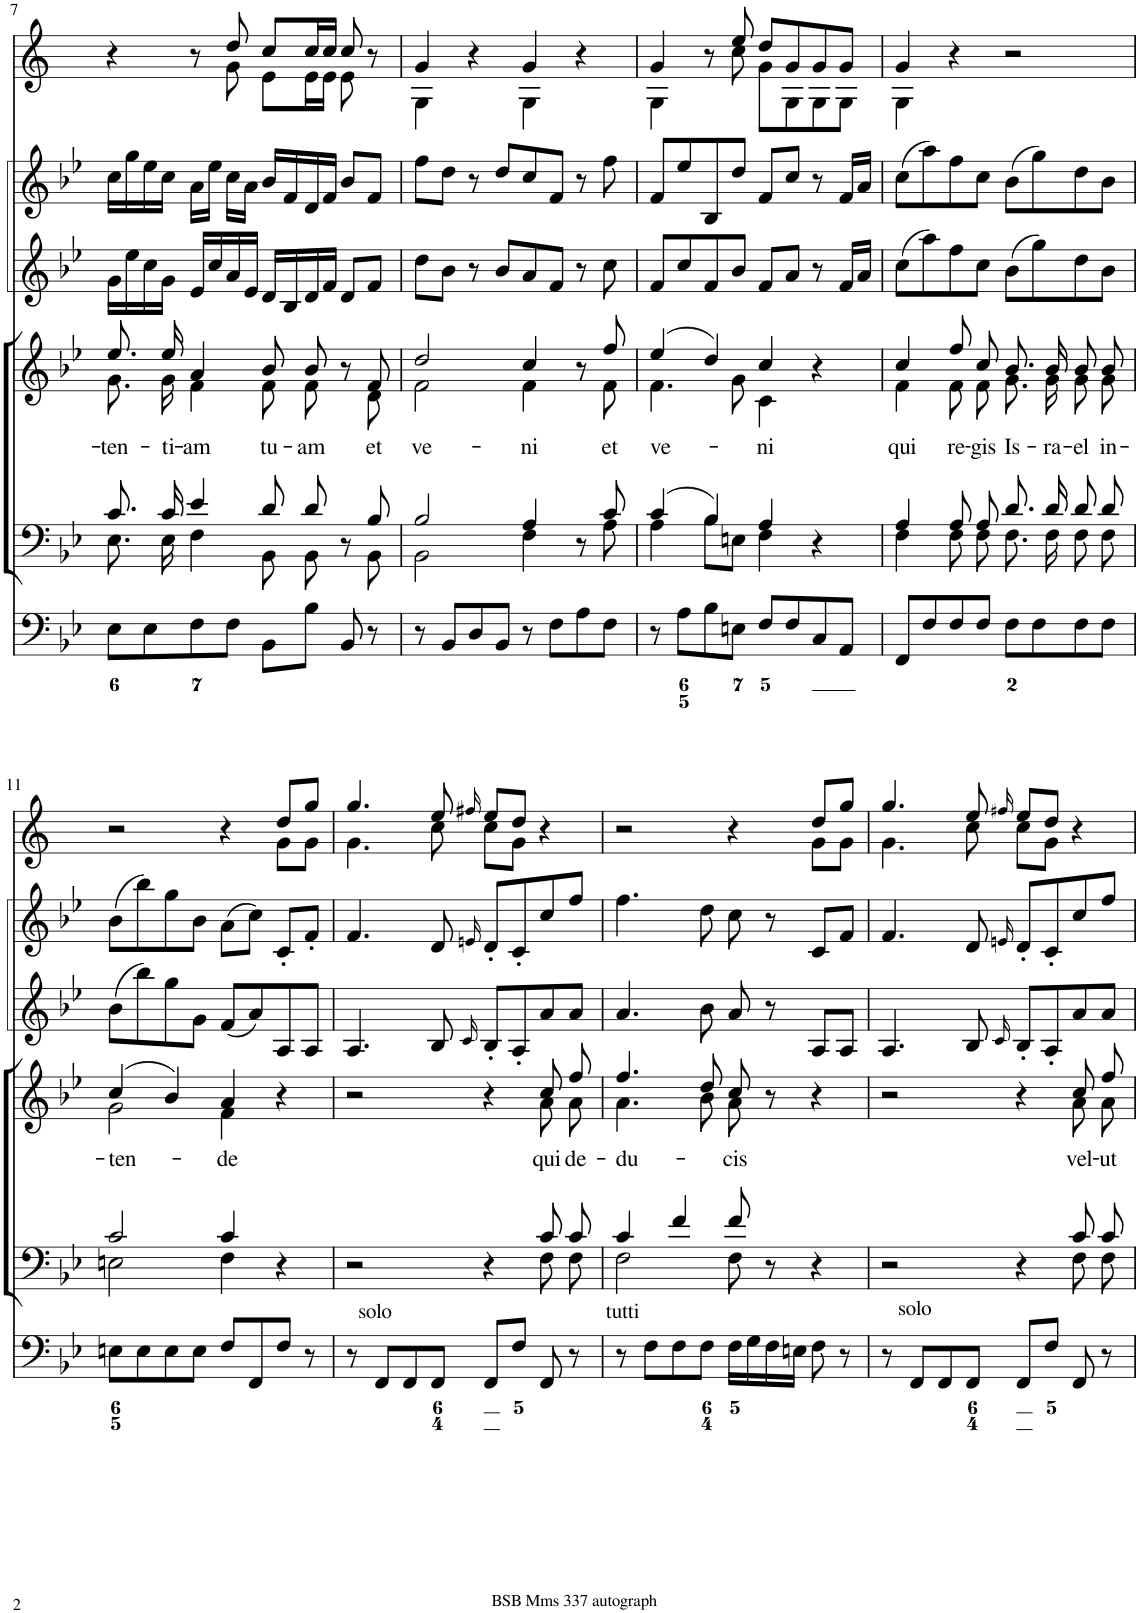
**kern	**kern	**kern	**text	**kern	**kern	**kern
*part6	*part5	*part4	*part4	*part3	*part2	*part1
*staff6	*staff5	*staff4	*staff4	*staff3	*staff2	*staff1
*I"Organ	*I"Voice	*I"Voice	*	*I"Violino 2	*I"Violino 1	*I"Clarini in B[b]
*	*	*	*	*I'Vln	*I'Vln	*
!!LO:PB:g=z
*clefF4	*clefF4	*clefG2	*	*clefG2	*clefG2	*clefG2
*	*	*	*	*	*	*Trd1c2
*k[b-e-]	*k[b-e-]	*k[b-e-]	*	*k[b-e-]	*k[b-e-]	*k[]
*M4/4	*M4/4	*M4/4	*	*M4/4	*M4/4	*M4/4
*met(c)	*met(c)	*met(c)	*	*met(c)	*met(c)	*met(c)
=7	=7	=7	=7	=7	=7	=7
*	*^	*	*	*	*	*
!	!	!	!	!LO:LY:b	!	!	!
*	*	*	*^	*	*	*	*^
8E-\L	8.c/	8.E-\	8.ee-/L	8.g\L	-ten-	16g\LL	16cc\LL	4r	4.ryy
.	.	.	.	.	.	16ee-\	16gg\	.	.
8E-\	.	.	.	.	.	16cc\	16ee-\	.	.
!	!	!	!	!	!LO:LY:b	!	!	!	!
.	16c/	16E-\	16ee-/Jk	16g\Jk	-ti-	16g\JJ	16cc\JJ	.	.
!	!	!	!	!	!LO:LY:b	!	!	!	!
8F\	4e-/	4F\	4a/	4f\	-am	16e-/LL	16a\LL	8r	.
.	.	.	.	.	.	16cc/	16ee-\JJ	.	.
8F\J	.	.	.	.	.	16a/	16cc\LL	8dd/	8g\
.	.	.	.	.	.	16e-/JJ	16a\JJ	.	.
!	!	!	!	!	!LO:LY:b	!	!	!	!
8BB-\L	8d/	8BB-\	8b-/L	8f\L	tu-	16d/LL	16b-/LL	8cc/L	8e\L
.	.	.	.	.	.	16B-/	16f/	.	.
!	!	!	!	!	!LO:LY:b	!	!	!	!
8B-\J	8d/	8BB-\	8b-/J	8f\J	-am	16d/	16d/	16cc/L	16e\L
.	.	.	.	.	.	16f/JJ	16f/JJ	16cc/JJ	16e\JJ
8BB-/	8r	8ryy	8r	8ryy	.	8d/L	8b-/L	8cc/	8e\
!	!	!	!	!	!LO:LY:b	!	!	!	!
8r	8B-/	8BB-\	8f/	8d\J	et	8f/J	8f/J	8r	8ryy
=8	=8	=8	=8	=8	=8	=8	=8	=8	=8
!	!	!	!	!	!LO:LY:b	!	!	!	!
8r	2B-/	2BB-\	2dd/	2f\	ve-	8dd\L	8ff\L	4g/	4G\
8BB-/L	.	.	.	.	.	8b-\J	8dd\J	.	.
8D/	.	.	.	.	.	8r	8r	4r	4ryy
8BB-/J	.	.	.	.	.	8b-/L	8dd/L	.	.
!	!	!	!	!	!LO:LY:b	!	!	!	!
8r	4A/	4F\	4cc/	4f\	-ni	8a/	8cc/	4g/	4G\
8F\L	.	.	.	.	.	8f/J	8f/J	.	.
8A\	8r	8ryy	8r	8ryy	.	8r	8r	4r	4ryy
!	!	!	!	!	!LO:LY:b	!	!	!	!
8F\J	8c/	8A\	8ff/	8f\	et	8cc\	8ff\	.	.
=9	=9	=9	=9	=9	=9	=9	=9	=9	=9
!	!	!	!	!	!LO:LY:b	!	!	!	!
8r	(4c/	4A\	(4ee-/	4.f\	ve-	8f/L	8f/L	4g/	4G\
8A\L	.	.	.	.	.	8cc/	8ee-/	.	.
8B-\	4B-/)	8B-\L	4dd/)	.	.	8f/	8B-/	8r	8ryy
8En\J	.	8En\J	.	8g\	.	8b-/J	8dd/J	8ee/	8cc\
!	!	!	!	!	!LO:LY:b	!	!	!	!
8F/L	4A/	4F\	4cc/	4c\	-ni	8f/L	8f/L	8dd/L	8g\L
8F/	.	.	.	.	.	8a/J	8cc/J	8g/	8G\
8C/	4r	4ryy	4r	4ryy	.	8r	8r	8g/	8G\
8AA/J	.	.	.	.	.	16f/LL	16f/LL	8g/J	8G\J
.	.	.	.	.	.	16a/JJ	16a/JJ	.	.
=10	=10	=10	=10	=10	=10	=10	=10	=10	=10
!	!	!	!	!	!LO:LY:b	!	!	!	!
8FF/L	4A/	4F\	4cc/	4f\	qui	(8cc\L	(8cc\L	4g/	4G\
8F/	.	.	.	.	.	8aa\)	8aa\)	.	.
!	!	!	!	!	!LO:LY:b	!	!	!	!
8F/	8A/	8F\	8ff/L	8f\L	re-	8ff\	8ff\	4r	2.ryy
!	!	!	!	!	!LO:LY:b	!	!	!	!
8F/J	8A/	8F\	8cc/J	8f\J	-gis	8cc\J	8cc\J	.	.
!	!	!	!	!	!LO:LY:b	!	!	!	!
8F\L	8.d/	8.F\	8.b-/L	8.g\L	Is-	(8b-\L	(8b-\L	2r	.
8F\	.	.	.	.	.	8gg\)	8gg\)	.	.
!	!	!	!	!	!LO:LY:b	!	!	!	!
.	16d/	16F\	16b-/Jk	16g\Jk	-ra-	.	.	.	.
!	!	!	!	!	!LO:LY:b	!	!	!	!
8F\	8d/	8F\	8b-/L	8g\L	-el	8dd\	8dd\	.	.
!	!	!	!	!	!LO:LY:b	!	!	!	!
8F\J	8d/	8F\	8b-/J	8g\J	in-	8b-\J	8b-\J	.	.
!!LO:LB:g=z	!!
=11	=11	=11	=11	=11	=11	=11	=11	=11	=11
!	!	!	!	!	!LO:LY:b	!	!	!	!
8En\L	2c/	2En\	(4cc/	2g\	-ten-	(8b-\L	(8b-\L	2r	2.ryy
8E\	.	.	.	.	.	8bb-\)	8bb-\)	.	.
8E\	.	.	4b-/)	.	.	8gg\	8gg\	.	.
8E\J	.	.	.	.	.	8g\J	8b-\J	.	.
!	!	!	!	!	!LO:LY:b	!	!	!	!
8F/L	4c/	4F\	4a/	4f\	-de	(8f/L	(8a\L	4r	.
8FF/	.	.	.	.	.	8a/)	8cc\J)	.	.
8F/J	4r	4ryy	4r	4ryy	.	8A/	8c'/L	8dd/L	8g\L
8r	.	.	.	.	.	8A/J	8f'/J	8gg/J	8g\J
=12	=12	=12	=12	=12	=12	=12	=12	=12	=12
8r	2r	2.ryy	2r	2.ryy	.	4.A/	4.f/	4.gg/	4.g\
!LO:TX:a:t=solo	!	!	!	!	!	!	!	!	!
8FF/L	.	.	.	.	.	.	.	.	.
8FF/	.	.	.	.	.	.	.	.	.
8FF/J	.	.	.	.	.	8B-/	8d/	8ee/	8cc\
.	.	.	.	.	.	16qc/	16qen/	16qff#X/	.
8FF/L	4r	.	4r	.	.	8B-'/L	8d'/L	8ee/L	8cc\L
8F/J	.	.	.	.	.	8A'/	8c'/	8dd/J	8g\J
!	!	!	!	!	!LO:LY:b	!	!	!	!
8FF/	8c/	8F\	8cc/L	8a\L	qui	8a/	8cc/	4r	4ryy
!	!	!	!	!	!LO:LY:b	!	!	!	!
8r	8c/	8F\	8ff/J	8a\J	de-	8a/J	8ff/J	.	.
=13	=13	=13	=13	=13	=13	=13	=13	=13	=13
!	!	!	!	!	!LO:LY:b	!	!	!	!
8r	4c/	2F\	4.ff/	4.a\	-du-	4.a/	4.ff\	2r	2.ryy
!LO:TX:a:t=tutti	!	!	!	!	!	!	!	!	!
8F\L	.	.	.	.	.	.	.	.	.
8F\	4f/	.	.	.	.	.	.	.	.
8F\J	.	.	8dd/	8b-\L	.	8b-\	8dd\	.	.
!	!	!	!	!	!LO:LY:b	!	!	!	!
16F\LL	8f/	8F\	8cc/	8a\J	-cis	8a/	8cc\	4r	.
16G\	.	.	.	.	.	.	.	.	.
16F\	8r	4.ryy	8r	4.ryy	.	8r	8r	.	.
16En\JJ	.	.	.	.	.	.	.	.	.
8F\	4r	.	4r	.	.	8A/L	8c/L	8dd/L	8g\L
8r	.	.	.	.	.	8A/J	8f/J	8gg/J	8g\J
=14	=14	=14	=14	=14	=14	=14	=14	=14	=14
8r	2r	2.ryy	2r	2.ryy	.	4.A/	4.f/	4.gg/	4.g\
!LO:TX:a:t=solo	!	!	!	!	!	!	!	!	!
8FF/L	.	.	.	.	.	.	.	.	.
8FF/	.	.	.	.	.	.	.	.	.
8FF/J	.	.	.	.	.	8B-/	8d/	8ee/	8cc\
.	.	.	.	.	.	16qc/	16qen/	16qff#X/	.
8FF/L	4r	.	4r	.	.	8B-'/L	8d'/L	8ee/L	8cc\L
8F/J	.	.	.	.	.	8A'/	8c'/	8dd/J	8g\J
!	!	!	!	!	!LO:LY:b	!	!	!	!
8FF/	8c/	8F\	8cc/L	8a\L	vel-	8a/	8cc/	4r	4ryy
!	!	!	!	!	!LO:LY:b	!	!	!	!
8r	8c/	8F\	8ff/J	8a\J	-ut	8a/J	8ff/J	.	.
*	*v	*v	*	*	*	*	*	*v	*v
*	*	*v	*v	*	*	*	*
=	=	=	=	=	=	=
*-	*-	*-	*-	*-	*-	*-
